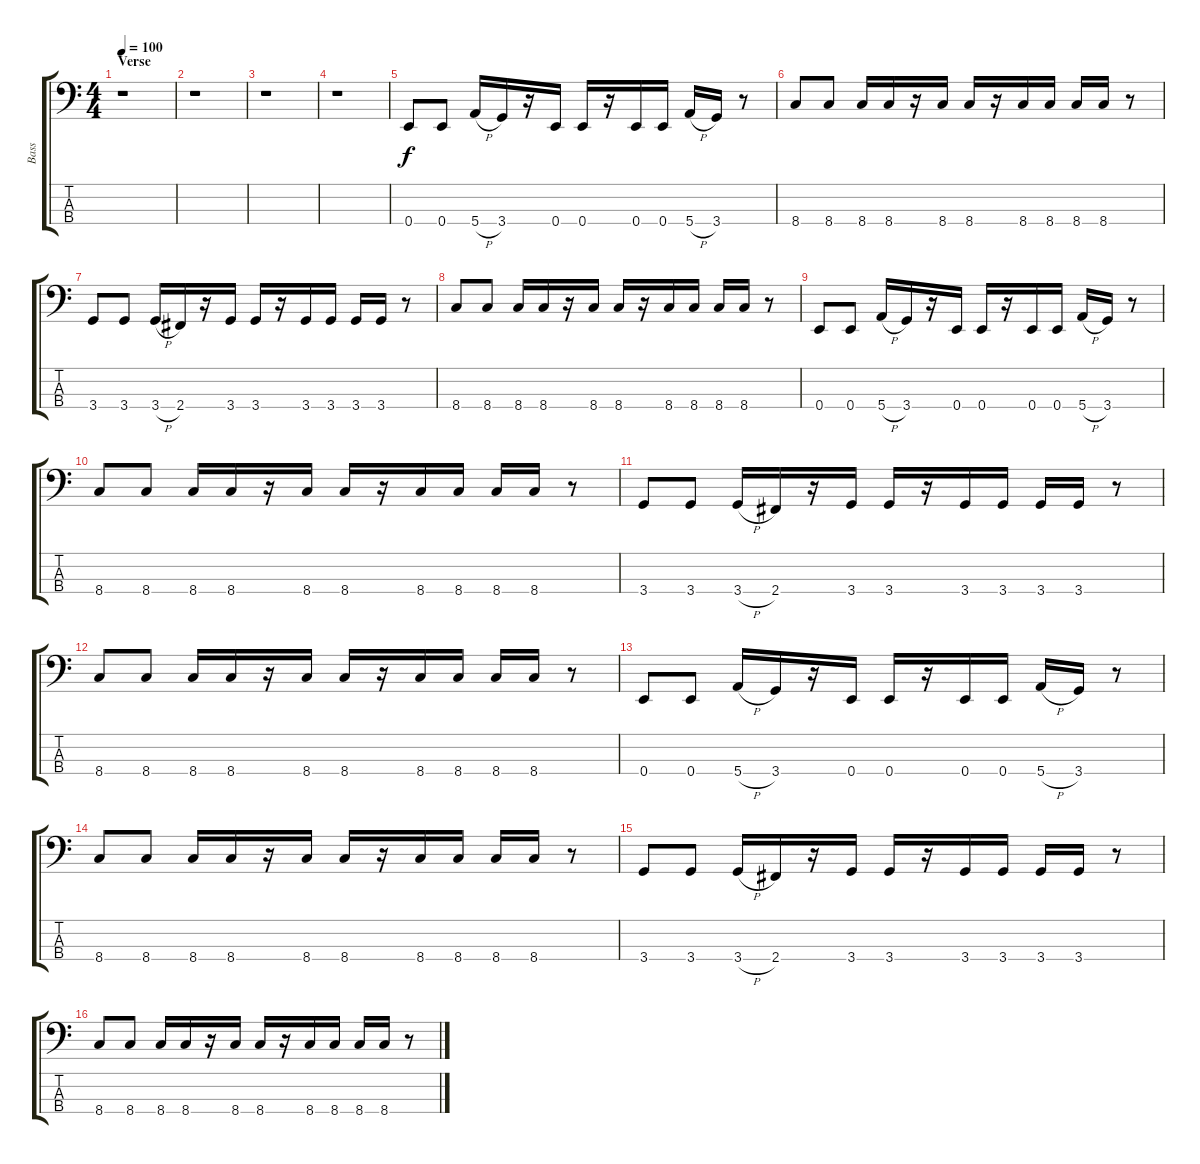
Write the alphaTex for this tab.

\track ("Bass" "Bass") {instrument electricbassfinger}
\staff {score tabs}
\tuning (G2 D2 A1 E1) {hide}
\ts (4 4)
\section ("" "Verse")
\tempo 100
\clef f4
\ks c
r.1{dy f} |
r.1 |
r.1 |
r.1 |
0.4.8 0.4.8 5.4{h}.16 3.4.16 r.16 0.4.16 0.4.16 r.16 0.4.16 0.4.16 5.4{h}.16 3.4.16 r.8 |
8.4.8 8.4.8 8.4.16 8.4.16 r.16 8.4.16 8.4.16 r.16 8.4.16 8.4.16 8.4.16 8.4.16 r.8 |
3.4.8 3.4.8 3.4{h}.16 2.4.16 r.16 3.4.16 3.4.16 r.16 3.4.16 3.4.16 3.4.16 3.4.16 r.8 |
8.4.8 8.4.8 8.4.16 8.4.16 r.16 8.4.16 8.4.16 r.16 8.4.16 8.4.16 8.4.16 8.4.16 r.8 |
0.4.8 0.4.8 5.4{h}.16 3.4.16 r.16 0.4.16 0.4.16 r.16 0.4.16 0.4.16 5.4{h}.16 3.4.16 r.8 |
8.4.8 8.4.8 8.4.16 8.4.16 r.16 8.4.16 8.4.16 r.16 8.4.16 8.4.16 8.4.16 8.4.16 r.8 |
3.4.8 3.4.8 3.4{h}.16 2.4.16 r.16 3.4.16 3.4.16 r.16 3.4.16 3.4.16 3.4.16 3.4.16 r.8 |
8.4.8 8.4.8 8.4.16 8.4.16 r.16 8.4.16 8.4.16 r.16 8.4.16 8.4.16 8.4.16 8.4.16 r.8 |
0.4.8 0.4.8 5.4{h}.16 3.4.16 r.16 0.4.16 0.4.16 r.16 0.4.16 0.4.16 5.4{h}.16 3.4.16 r.8 |
8.4.8 8.4.8 8.4.16 8.4.16 r.16 8.4.16 8.4.16 r.16 8.4.16 8.4.16 8.4.16 8.4.16 r.8 |
3.4.8 3.4.8 3.4{h}.16 2.4.16 r.16 3.4.16 3.4.16 r.16 3.4.16 3.4.16 3.4.16 3.4.16 r.8 |
8.4.8 8.4.8 8.4.16 8.4.16 r.16 8.4.16 8.4.16 r.16 8.4.16 8.4.16 8.4.16 8.4.16 r.8
